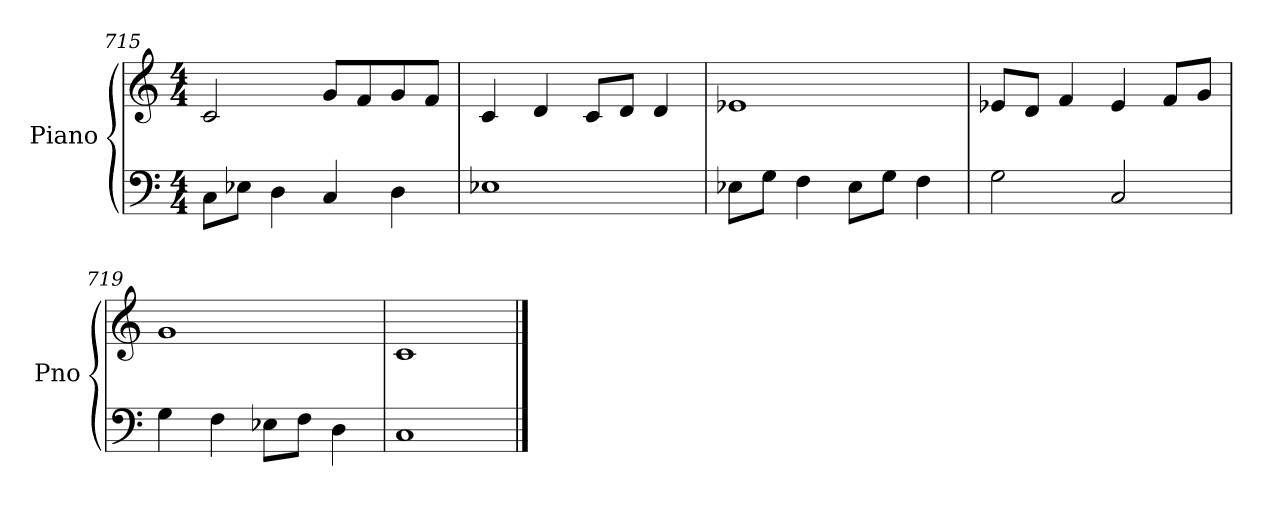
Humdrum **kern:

**kern	**kern
*part1	*part1
*staff2	*staff1
*I"Piano	*
*I'Pno	*
!!LO:PB:g=z
*clefF4	*clefG2
*k[]	*k[]
*M4/4	*M4/4
=715	=715
8C\L	2c/
8E-X\J	.
4D\	.
4C/	8g/L
.	8f/
4D\	8g/
.	8f/J
=716	=716
1E-X	4c/
.	4d/
.	8c/L
.	8d/J
.	4d/
=717	=717
8E-X\L	1e-X
8G\J	.
4F\	.
8E-\L	.
8G\J	.
4F\	.
=718	=718
2G\	8e-X/L
.	8d/J
.	4f/
2C/	4e-/
.	8f/L
.	8g/J
=719	=719
4G\	1g
4F\	.
8E-X\L	.
8F\J	.
4D\	.
=720	=720
1C	1c
==	==
*-	*-
